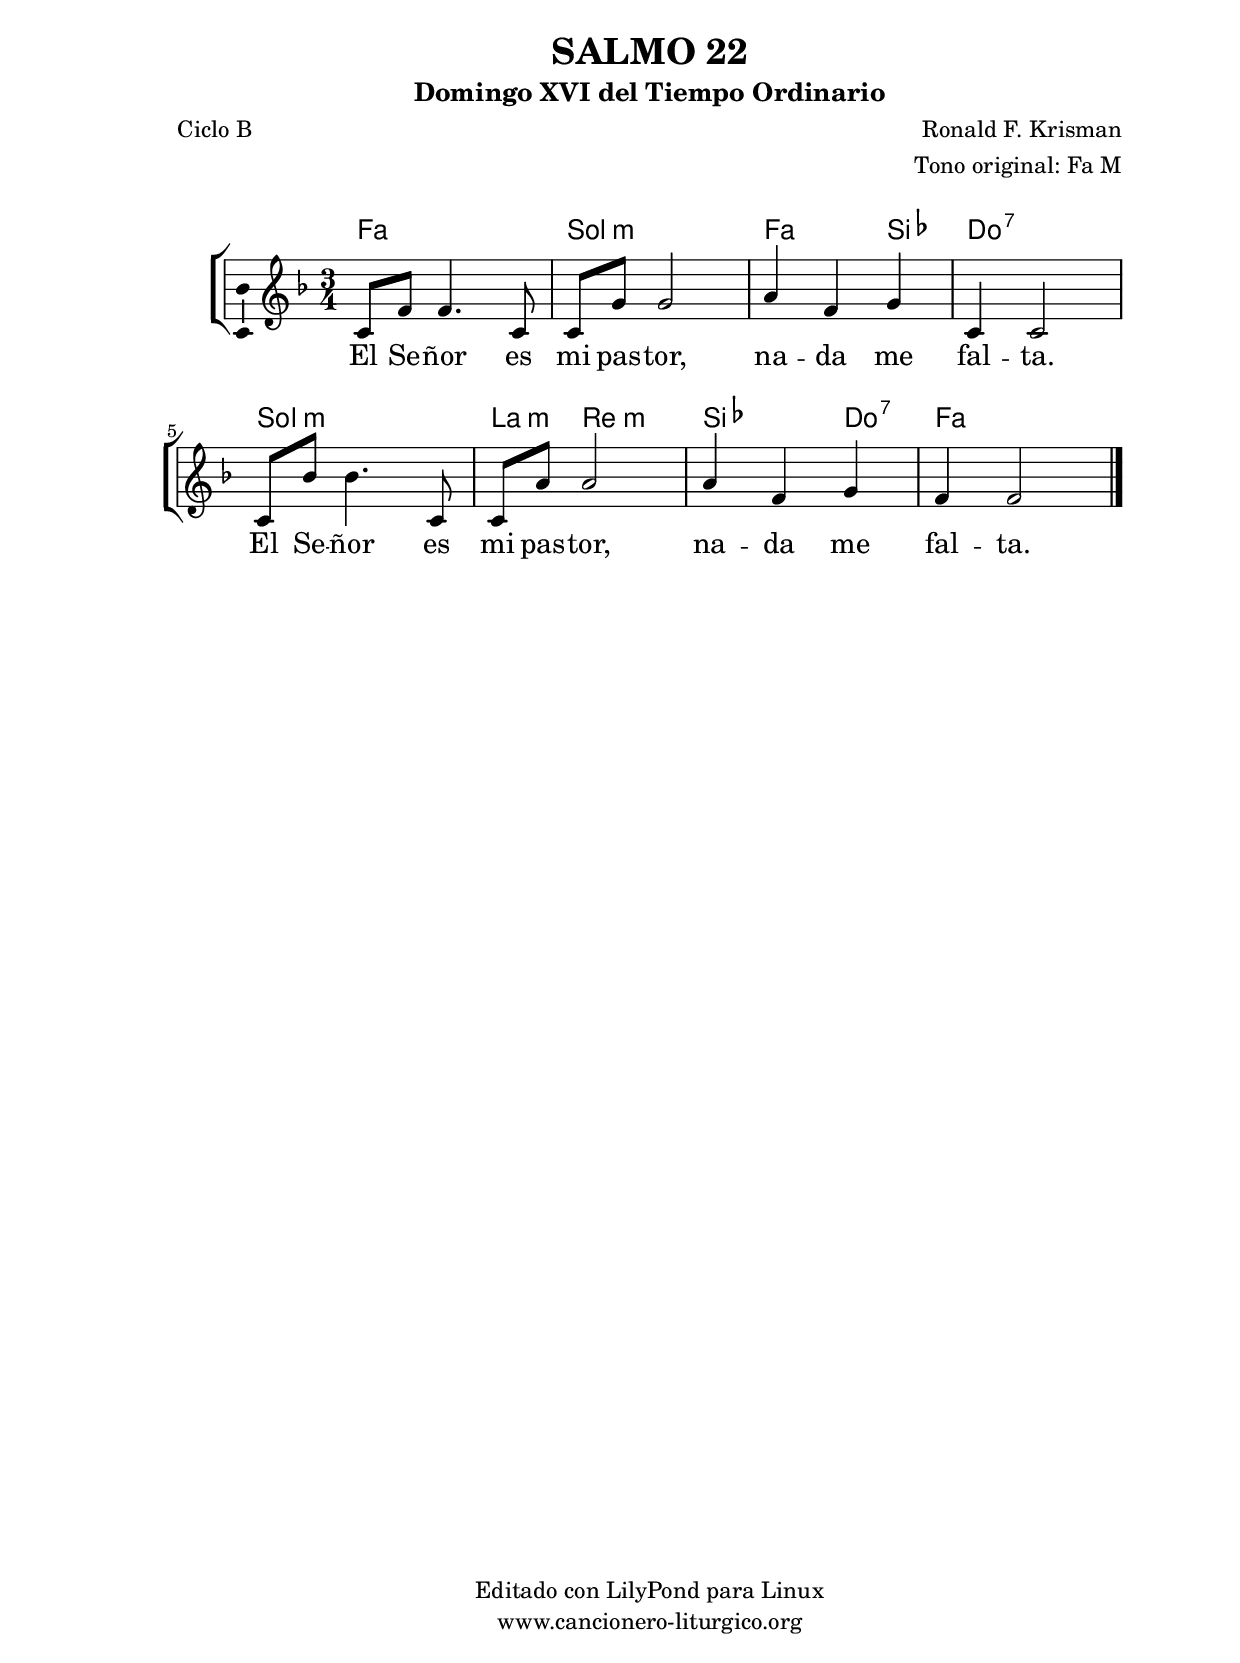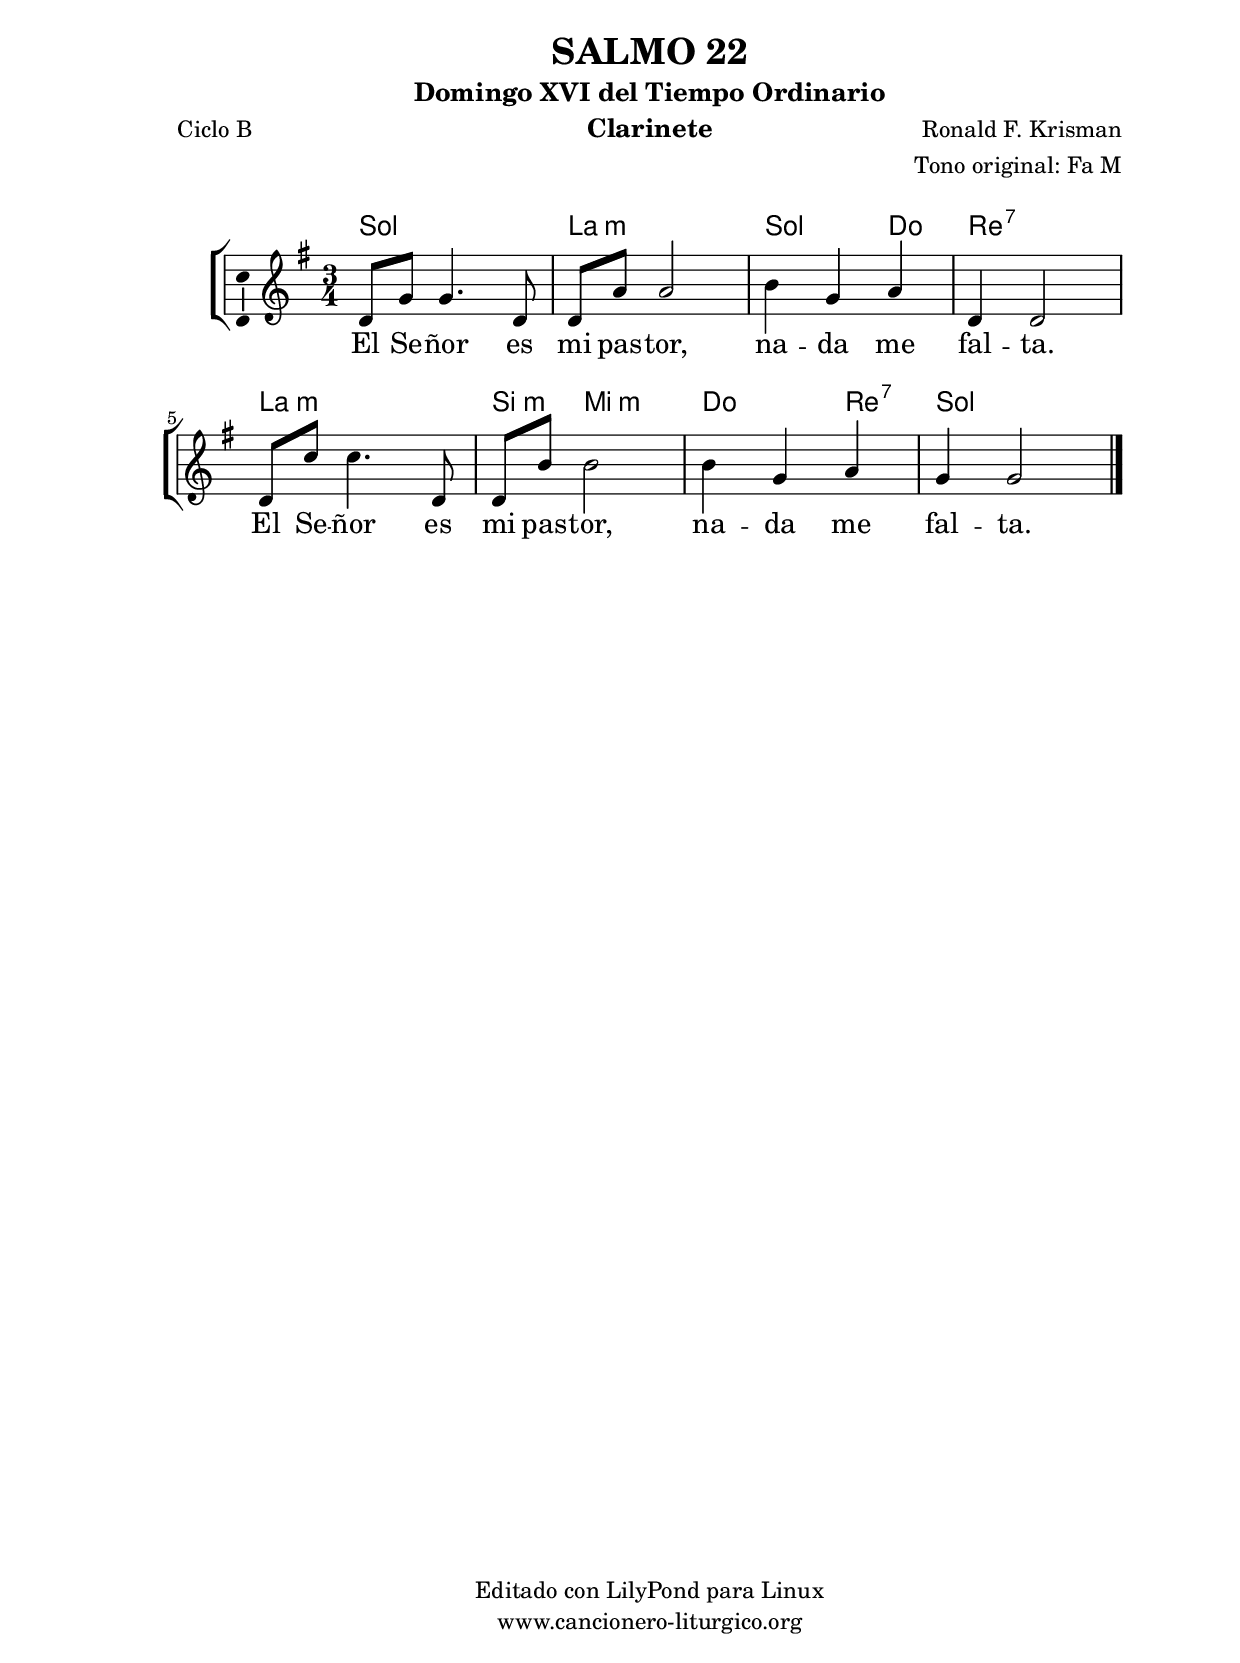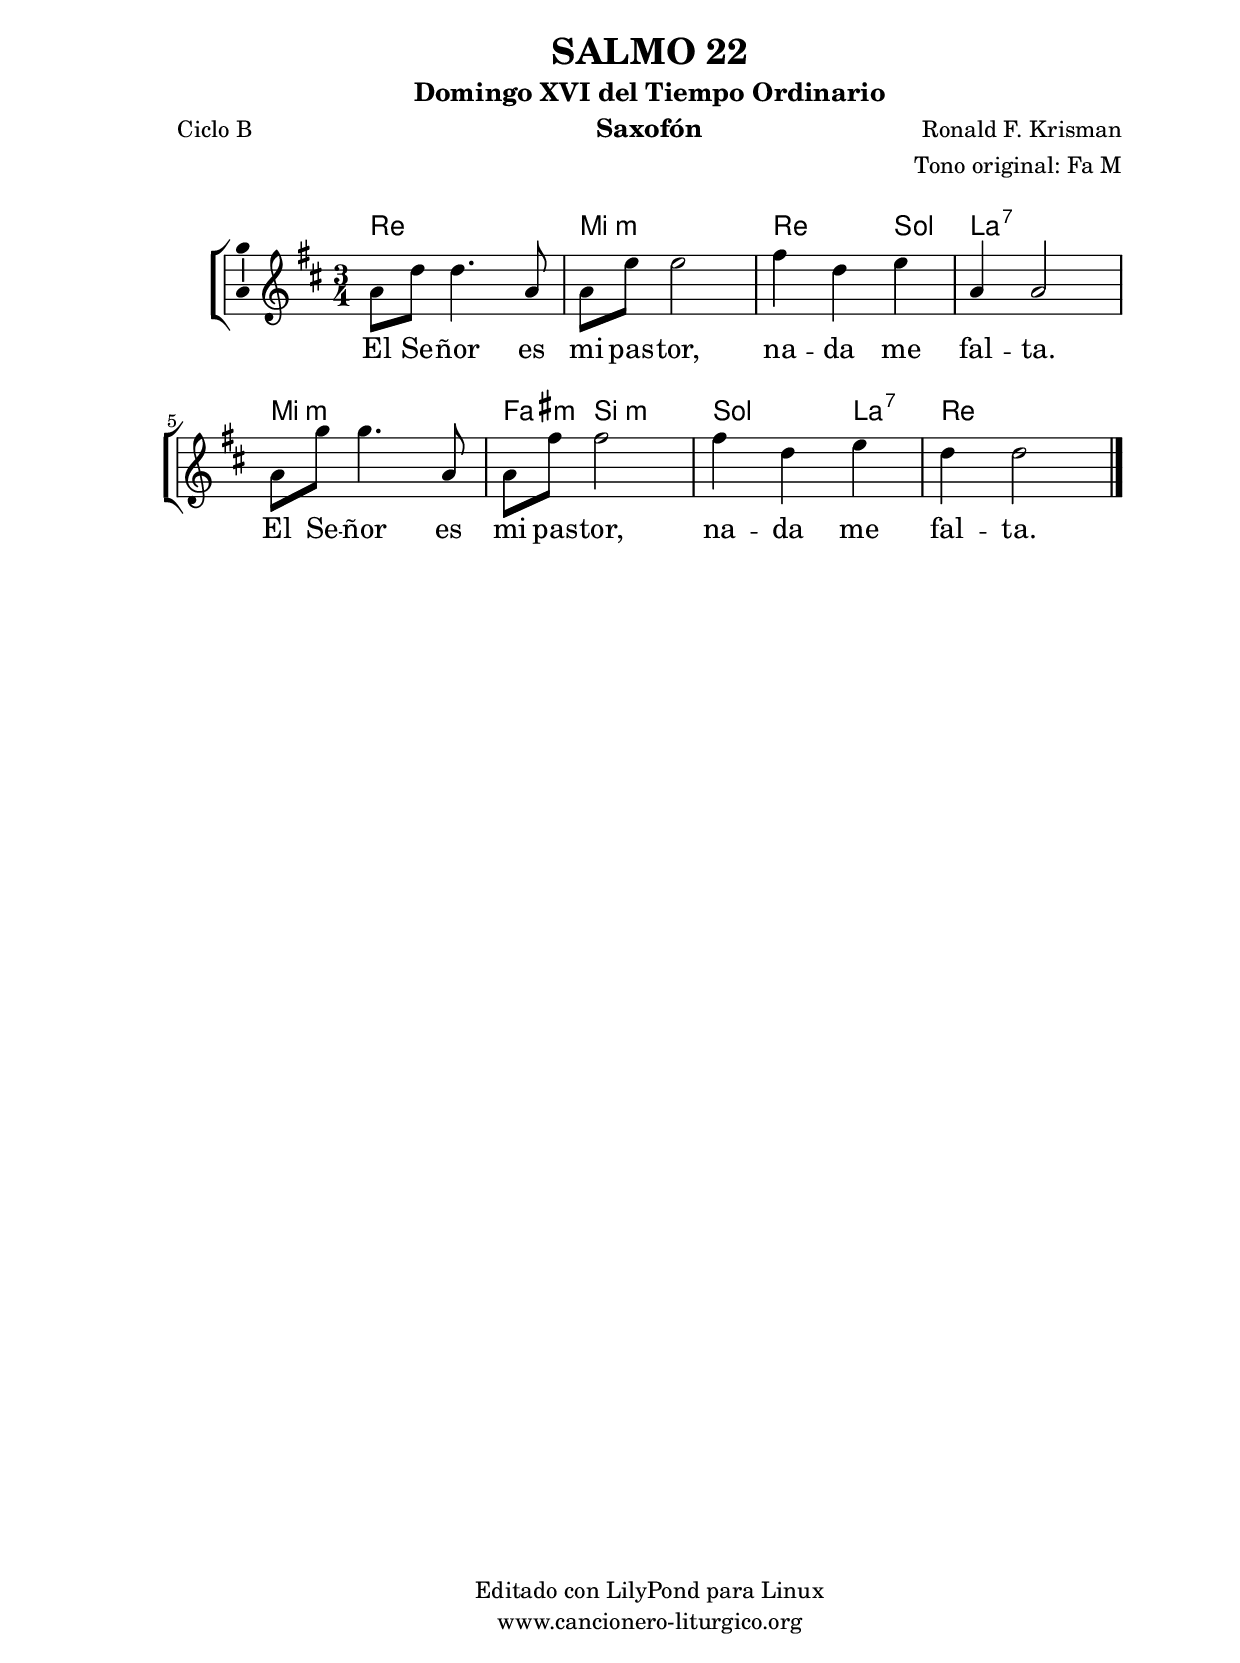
%
%para convertir .midi en .wav:
%timidity filename.midi -Ow -o finename.wav
%
%
%Para convertir de .wav a .mp3:
%lame -h -m j filename.wav
%
%
%para escuchar el midi:
%timidity nombrefichero.midi
%


%versión de lilypond para la que se ha escrito esta partitura:
\version "2.16.0"

	%Tamaño papel
	#(set-default-paper-size "a4")
	%Tamaño partitura
	#(set-global-staff-size 20)
	%No responde al pulsar sobre una nota
	#(ly:set-option 'point-and-click #f)

%parámetros del encabezamiento:
\header {
	title = "SALMO 22"
	subtitle = "Domingo XVI del Tiempo Ordinario"
	composer = "Ronald F. Krisman"
	poet = "Ciclo B"
	meter = ""
	arranger = "Tono original: Fa M"
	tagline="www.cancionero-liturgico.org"
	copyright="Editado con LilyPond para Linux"
	tiempo = "Ordinario"
	usos = "Salmo"
	letra = "El Señor es mi pastor, nada me falta."
	}

%parámetros asociados al papel:
\paper  {
	oddHeaderMarkup = \markup {\fill-line { \on-the-fly #not-first-page \fromproperty #'header:title \on-the-fly #not-first-page \fromproperty #'header:composer }}
	evenHeaderMarkup = \markup {\fill-line { \fromproperty #'header:composer \fromproperty #'header:title }}
	#(set-paper-size "a4")
	print-page-number = ##f
	first-page-number = 1
	print-first-page-number = ##f
%	head-separation = 3.0 \cm
	top-margin = 2.0 \cm
	bottom-margin = 0.5\cm
%%%	bottom-margin = -1.0\cm
	left-margin = 3.0 \cm
	line-width = 16.0 \cm 
	indent = 8\mm
	interscoreline = 2.\mm
	between-system-space = 15\mm
%	para que las partituras no llenen la hoja:
	ragged-bottom = ##t
%	idem para la última hoja:
	ragged-last-bottom = ##f
%	para que las partituras llenen el ancho del papel:
	ragged-last = ##f
	after-title-space = 2.5 \cm
%page-count=1
%system-count=1

	%Flexible Vertical Spacing
%	markup-markup-spacing =
%	#'((basic-distance . 15) (minimum-distance . 15) (padding . 3))
	markup-system-spacing =
	#'((basic-distance . 15) (minimum-distance . 15) (padding . 3))
	system-system-spacing =
	#'((basic-distance . 15) (minimum-distance . 15) (padding . 3))
	score-system-spacing =
	#'((basic-distance . 15) (minimum-distance . 15) (padding . 5))
%	top-system-spacing = % header
%	#'((basic-distance . 8) (minimum-distance . 0) (padding . 3))
%	top-markup-spacing =
%	#'((basic-distance . 20) (minimum-distance . 20) (padding . 3))
	last-bottom-spacing = % footer
	#'((basic-distance . 5) (minimum-distance . 5) (padding . 3))
%	score-markup-spacing =
%	#'((basic-distance . 16) (minimum-distance . 13) (padding . 3))

	}


%parámetros que afectan a toda la partitura:
global =  {
	%clave de sol (G):
	\clef G
	%armadura:
%%%	\transpose ees c
	\key f \major
	\tempo 4=79
	\set Score.tempoHideNote = ##t
	}


acordes = {
	\italianChords
	\chordmode {
%%%	\transpose ees c
{

f2. g:m f2 bes4 c2.:7
g2.:m a4:m d2:m bes2 c4:7 f2.

	}
	}
}


melodia = 
%%%	\transpose ees c
{
	\relative c'{

\time 3/4
c8 f f4. c8
c8 g' g2
a4 f4 g
c,4 c2
c8 bes' bes4. c,8
c8 a' a2
a4 f g
f4 f2

%\bar "||"
%\break

	\bar "|."
	}
	}


texto = \lyricmode {
El Se -- ñor es mi pas -- tor,
na -- da me fal -- ta.
El Se -- ñor es mi pas -- tor,
na -- da me fal -- ta.
	}


acordesStaff = \context ChordNames = acordesStaff <<
	\set chordChanges = ##t
	\acordes
	>>


vozStaff = \context Voice = vozStaff
\with {\consists "Ambitus_engraver"}
<<
%	\set Staff.instrumentName = ""
%	\set Staff.shortInstrumentName = ""
%	\set Staff.midiInstrument = #"clarinet"
%	\set Staff.midiInstrument = #"cello"
%	\set Staff.midiInstrument = #"flute"
	\set Staff.midiInstrument = #"electric guitar (jazz)"
%	\set Staff.midiInstrument = #"english horn"
%	\set Staff.midiInstrument = #"violin"
%	\set Staff.midiInstrument = #"glockenspiel"
	\set Staff.midiMinimumVolume = #0.7
	\set Staff.midiMaximumVolume = #0.9
	\global
	\melodia
	>>


textoStaff = \context Lyrics = textoStaff <<
	\lyricsto vozStaff \texto
	>>

\book {
	\score {
		\context ChoirStaff {
			\override StaffGroup.SystemStartBracket #'collapse-height = #1
			\override Score.SystemStartBar #'collapse-height = #1
			<<
			\acordesStaff
			\vozStaff
			\textoStaff
			>>
			}
		\layout {
	    		\context {
				\Lyrics
				\override LyricText #'font-size = #2
				}
	   		 \context {
				\Score
				%fontSize = #3
				\override StaffSymbol #'staff-space = #(magstep +3)
				%\override Beam #'thickness = #0.55
				%\override SpacingSpanner #'spacing-increment = #1.0
				%\override Slur #'height-limit = #1.5
				}
			}
		}
	\score {
		\unfoldRepeats
		\context ChoirStaff {
			<<
			\acordesStaff
			\vozStaff
			>>
			}
		\midi {
	  		\context {
	  			\Score
				tempoWholesPerMinute = #(ly:make-moment 70 4)
				}
			}
		}
	}

%Partitura para clarinete
#(define output-suffix "C")
\book {
	\header{
		instrument = "Clarinete"
		}
	\score {
		\context ChoirStaff {
			\override StaffGroup.SystemStartBracket #'collapse-height = #1
			\override Score.SystemStartBar #'collapse-height = #1
\transpose c d
			<<
			\acordesStaff
			\vozStaff
			\textoStaff
			>>
			}
		\layout {
	    		\context {
				\Lyrics
				\override LyricText #'font-size = #2
				}
	   		 \context {
				\Score
				%fontSize = #3
				\override StaffSymbol #'staff-space = #(magstep +3)
				%\override Beam #'thickness = #0.55
				%\override SpacingSpanner #'spacing-increment = #1.0
				%\override Slur #'height-limit = #1.5
				}
			}
		}
	}

%Partitura para saxofón
#(define output-suffix "S")
\book {
	\header{
		instrument = "Saxofón"
		}
	\score {
		\context ChoirStaff {
			\override StaffGroup.SystemStartBracket #'collapse-height = #1
			\override Score.SystemStartBar #'collapse-height = #1
\transpose c a
			<<
			\acordesStaff
			\vozStaff
			\textoStaff
			>>
			}
		\layout {
	    		\context {
				\Lyrics
				\override LyricText #'font-size = #2
				}
	   		 \context {
				\Score
				%fontSize = #3
				\override StaffSymbol #'staff-space = #(magstep +3)
				%\override Beam #'thickness = #0.55
				%\override SpacingSpanner #'spacing-increment = #1.0
				%\override Slur #'height-limit = #1.5
				}
			}
		}
	}

